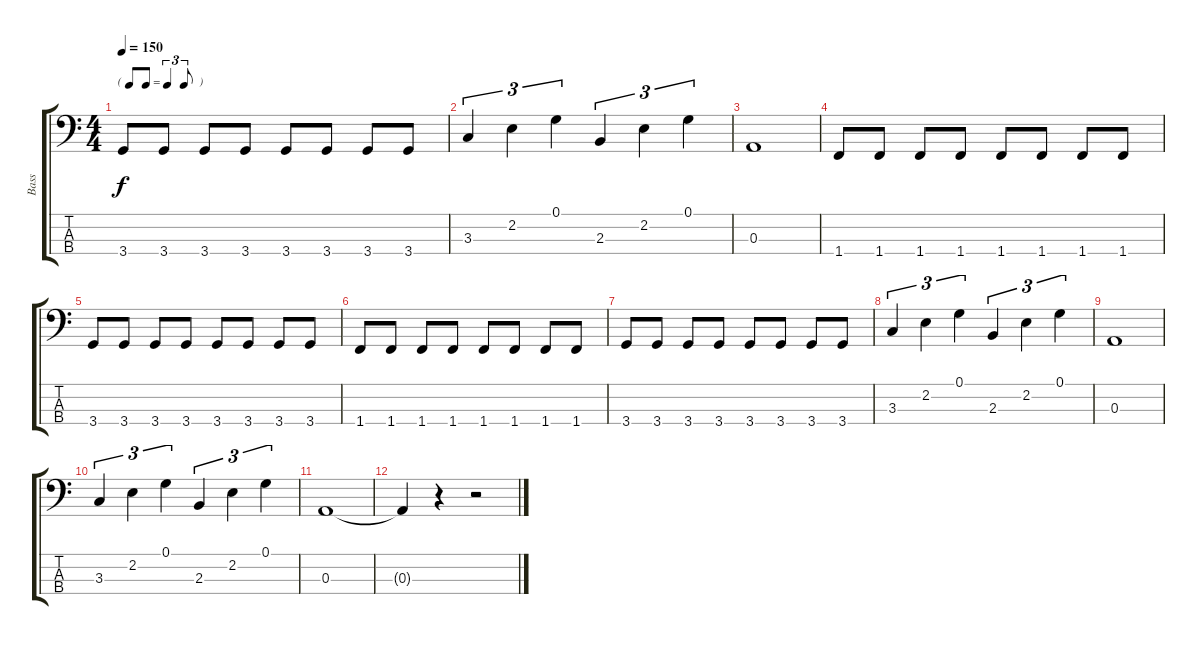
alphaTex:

\track ("Bass" "Bass") {instrument electricbasspick}
\staff {score tabs}
\tuning (G2 D2 A1 E1) {hide}
\ts (4 4)
\tf triplet8th
\tempo 150
\clef f4
\ks c
3.4.8{dy f} 3.4.8 3.4.8 3.4.8 3.4.8 3.4.8 3.4.8 3.4.8 |
3.3.4{tu (3 2)} 2.2.4{tu (3 2)} 0.1.4{tu (3 2)} 2.3.4{tu (3 2)} 2.2.4{tu (3 2)} 0.1.4{tu (3 2)} |
0.3.1 |
1.4.8 1.4.8 1.4.8 1.4.8 1.4.8 1.4.8 1.4.8 1.4.8 |
3.4.8 3.4.8 3.4.8 3.4.8 3.4.8 3.4.8 3.4.8 3.4.8 |
1.4.8 1.4.8 1.4.8 1.4.8 1.4.8 1.4.8 1.4.8 1.4.8 |
3.4.8 3.4.8 3.4.8 3.4.8 3.4.8 3.4.8 3.4.8 3.4.8 |
3.3.4{tu (3 2)} 2.2.4{tu (3 2)} 0.1.4{tu (3 2)} 2.3.4{tu (3 2)} 2.2.4{tu (3 2)} 0.1.4{tu (3 2)} |
0.3.1 |
3.3.4{tu (3 2)} 2.2.4{tu (3 2)} 0.1.4{tu (3 2)} 2.3.4{tu (3 2)} 2.2.4{tu (3 2)} 0.1.4{tu (3 2)} |
0.3.1 |
0.3{t}.4 r.4 r.2
